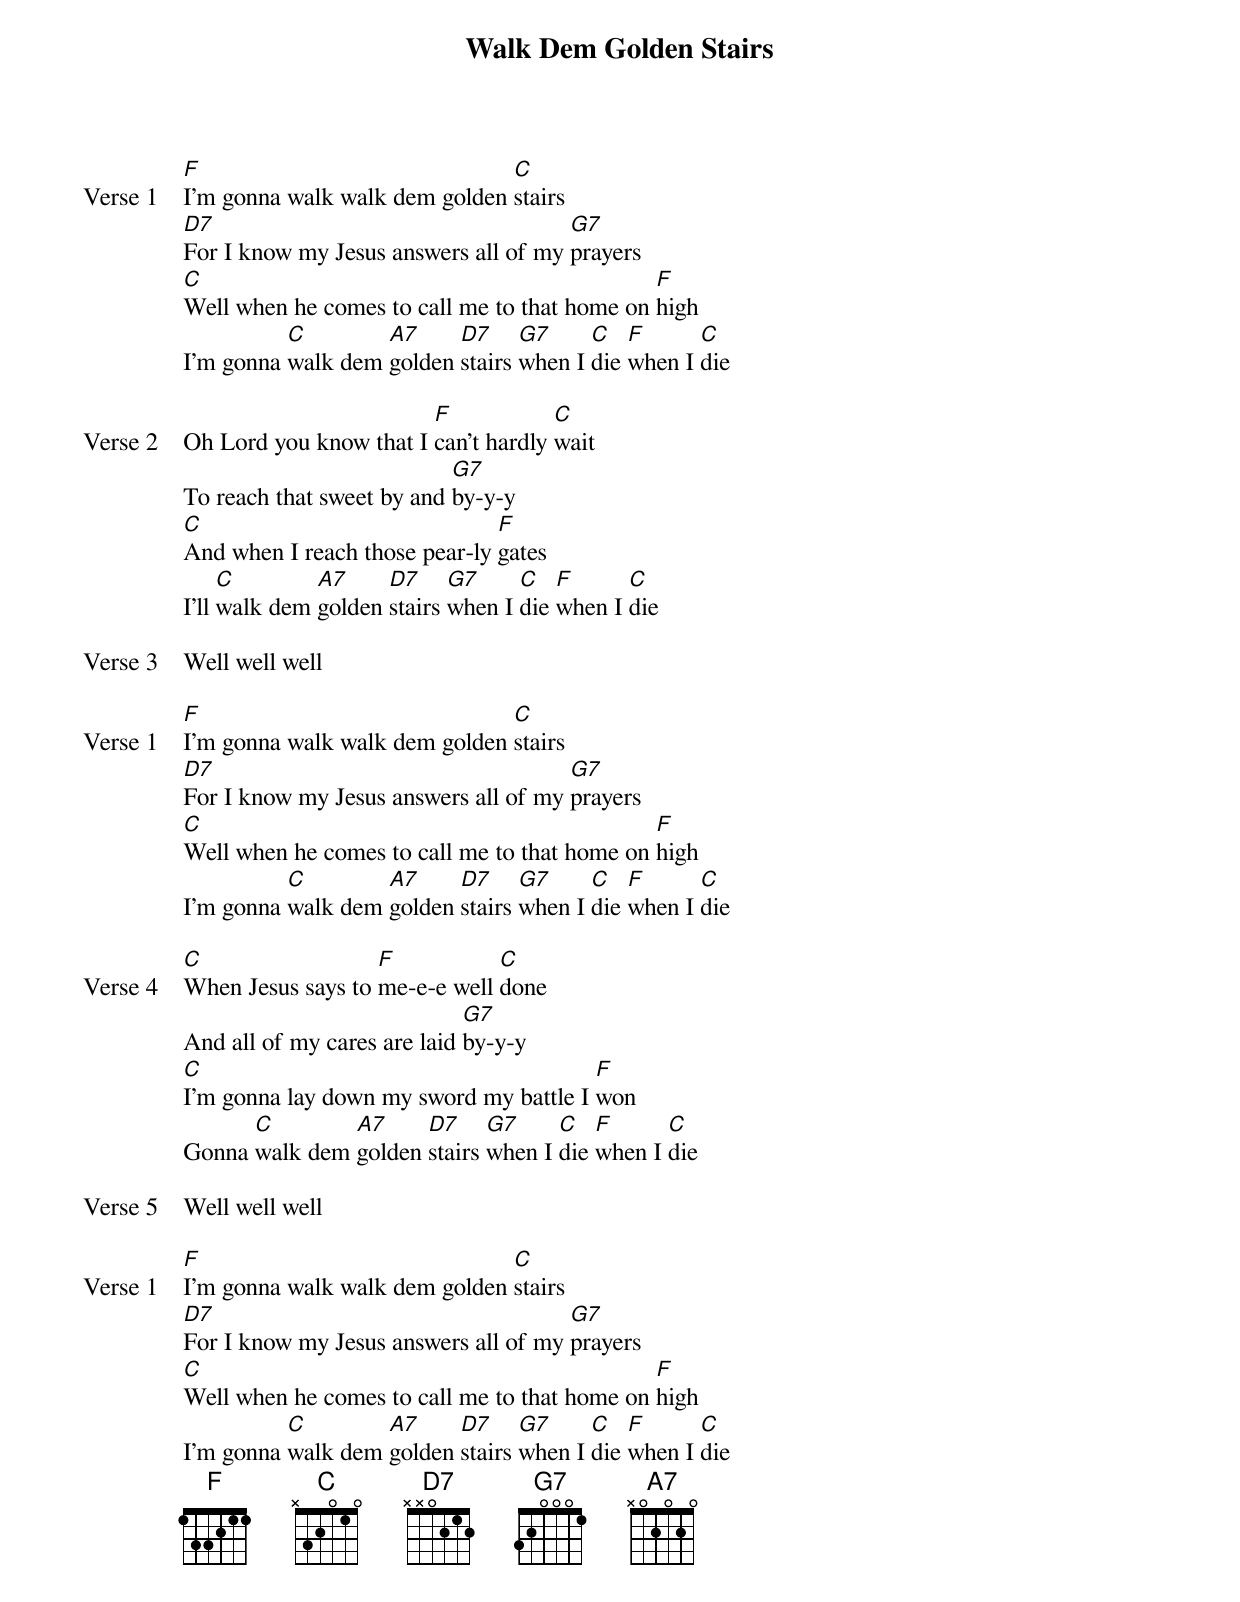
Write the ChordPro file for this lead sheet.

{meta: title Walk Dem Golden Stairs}
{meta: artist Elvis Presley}
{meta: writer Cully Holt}

{start_of_verse: Verse 1}
[F]I’m gonna walk walk dem golden [C]stairs
[D7]For I know my Jesus answers all of my [G7]prayers
[C]Well when he comes to call me to that home on [F]high
I'm gonna [C]walk dem [A7]golden [D7]stairs [G7]when I [C]die [F]when I [C]die
{end_of_verse}

{start_of_verse: Verse 2}
Oh Lord you know that I [F]can't hardly [C]wait
To reach that sweet by and [G7]by-y-y
[C]And when I reach those pear-ly [F]gates
I’ll [C]walk dem [A7]golden [D7]stairs [G7]when I [C]die [F]when I [C]die
{end_of_verse}

{start_of_verse: Verse 3}
Well well well
{end_of_verse}

{start_of_verse: Verse 1}
[F]I’m gonna walk walk dem golden [C]stairs
[D7]For I know my Jesus answers all of my [G7]prayers
[C]Well when he comes to call me to that home on [F]high
I'm gonna [C]walk dem [A7]golden [D7]stairs [G7]when I [C]die [F]when I [C]die
{end_of_verse}

{start_of_verse: Verse 4}
[C]When Jesus says to [F]me-e-e well [C]done
And all of my cares are laid [G7]by-y-y
[C]I'm gonna lay down my sword my battle I [F]won
Gonna [C]walk dem [A7]golden [D7]stairs [G7]when I [C]die [F]when I [C]die
{end_of_verse}

{start_of_verse: Verse 5}
Well well well
{end_of_verse}

{start_of_verse: Verse 1}
[F]I’m gonna walk walk dem golden [C]stairs
[D7]For I know my Jesus answers all of my [G7]prayers
[C]Well when he comes to call me to that home on [F]high
I'm gonna [C]walk dem [A7]golden [D7]stairs [G7]when I [C]die [F]when I [C]die
{end_of_verse}
